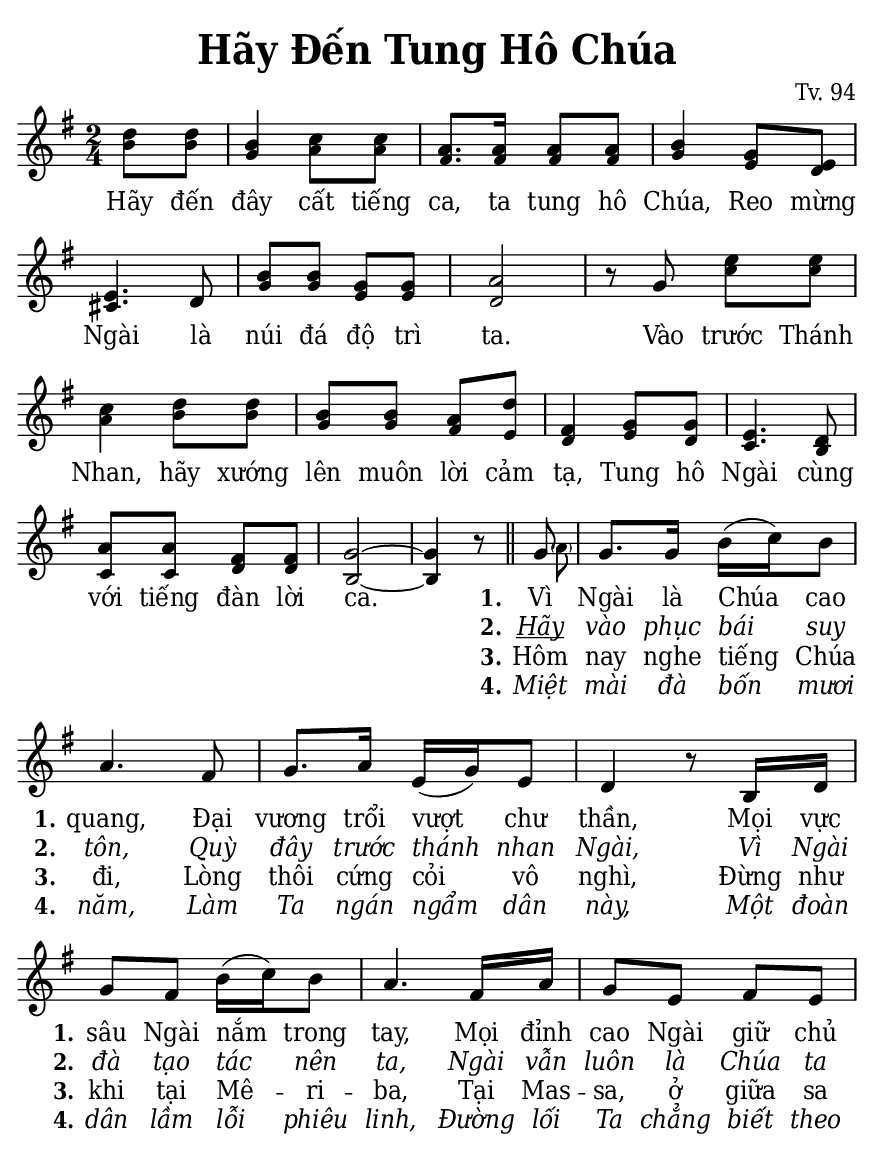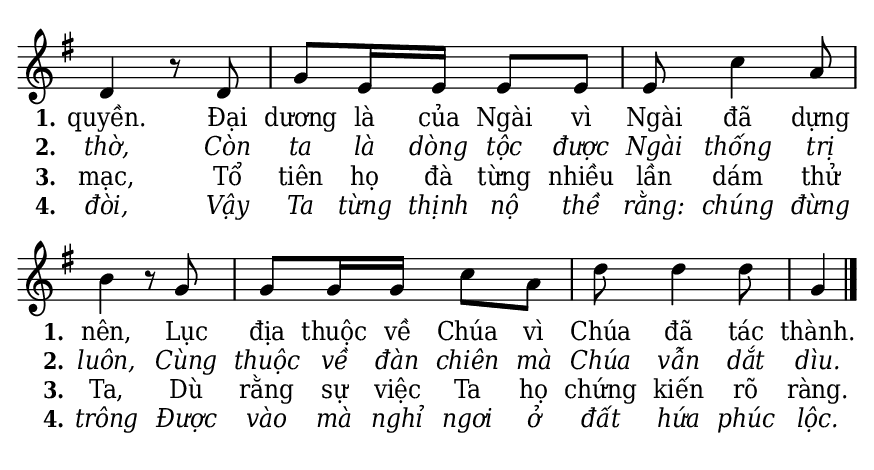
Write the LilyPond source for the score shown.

% Cài đặt chung\
\version "2.22.1"
\include "english.ly"

\header {
  title = \markup { \fontsize #1 "Hãy Đến Tung Hô Chúa" }
  composer = "Tv. 94"
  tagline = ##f
}

% Nhạc phiên khúc
nhacPhienKhucSop = \relative c'' {
  \partial 4 d8 d |
  b4 c8 c |
  a8. a16 a8 a |
  b4 g8 e |
  e4. d8 |
  b' b g g |
  a2 |
  r8 g e' e |
  c4 d8 d |
  b b a d |
  fs,4 g8 g |
  e4. d8 |
  a' a fs fs |
  g2 ~ |
  g4 r8 \bar "||"
  
  <<
    {
      \voiceOne
      g8
    }
    \new Voice = "splitpart" {
      \voiceTwo
      \once \override NoteColumn.force-hshift = #2.5
      \tweak font-size #-2
      \parenthesize
      a
    }
  >>
  \oneVoice
  g8. g16 b (c) b8 |
  a4. fs8 |
  g8. a16 e (g) e8 |
  d4 r8 b16 d |
  g8 fs b16 (c) b8 |
  a4. fs16 a |
  g8 e fs e |
  d4 r8 d |
  g e16 e e8 e |
  e c'4 a8 |
  b4 r8 g |
  g g16 g c8 a |
  d d4 d8 |
  g,4 \bar "|."
}

nhacPhienKhucAlto = \relative c'' {
  b8 b |
  g4 a8 a |
  fs8. fs16 fs8 fs |
  g4 e8 d |
  cs4. d8 |
  g g e e |
  d2 |
  r8 g c c |
  a4 b8 b |
  g g fs e |
  d4 e8 d |
  c4. b8 |
  c c d d |
  b2 ~ |
  b4 r8
}

% Lời phiên khúc
loiPhienKhucSop = \lyrics {
  %\set stanza = "ĐK:"
  Hãy đến đây cất tiếng ca,
  ta tung hô Chúa,
  Reo mừng Ngài là núi đá độ trì ta.
  Vào trước Thánh Nhan,
  hãy xướng lên muôn lời cảm tạ,
  Tung hô Ngài cùng với tiếng đàn lời ca.
  <<
    {
      \set stanza = "1."
      Vì Ngài là Chúa cao quang,
      Đại vương trổi vượt chư thần,
      Mọi vực sâu Ngài nắm trong tay,
      Mọi đỉnh cao Ngài giữ chủ quyền.
      Đại dương là của Ngài
      vì Ngài đã dựng nên,
      Lục địa thuộc về Chúa
      vì Chúa đã tác thành.
    }
    \new Lyrics {
	    \set associatedVoice = "beSop"
	    \set stanza = "2."
      \override Lyrics.LyricText.font-shape = #'italic
	    \markup { \italic \underline "Hãy" }
	    vào phục bái suy tôn,
	    Quỳ đây trước thánh nhan Ngài,
	    Vì Ngài đà tạo tác nên ta,
	    Ngài vẫn luôn là Chúa ta thờ,
	    Còn ta là dòng tộc được Ngài thống trị luôn,
	    Cùng thuộc về đàn chiên mà Chúa vẫn dắt dìu.
    }
    \new Lyrics {
	    \set associatedVoice = "beSop"
	    \set stanza = "3."
	    Hôm nay nghe tiếng Chúa đi,
	    Lòng thôi cứng cỏi vô nghì,
	    Đừng như khi tại Mê -- ri -- ba,
	    Tại Mas -- sa, ở giữa sa mạc,
	    Tổ tiên họ đà từng nhiều lần dám thử Ta,
	    Dù rằng sự việc Ta họ chứng kiến rõ ràng.
    }
    \new Lyrics {
	    \set associatedVoice = "beSop"
	    \set stanza = "4."
      \override Lyrics.LyricText.font-shape = #'italic
	    Miệt mài đà bốn mươi năm,
	    Làm Ta ngán ngẩm dân này,
	    Một đoàn dân lầm lỗi phiêu linh,
	    Đường lối Ta chẳng biết theo đòi,
	    Vậy Ta từng thịnh nộ thề rằng:
	    chúng đừng trông
	    Được vào mà nghỉ ngơi ở đất hứa phúc lộc.
    }
  >>
}

% Dàn trang
\paper {
  #(set-paper-size "a5")
  top-margin = 3\mm
  bottom-margin = 3\mm
  left-margin = 3\mm
  right-margin = 3\mm
  indent = #0
  #(define fonts
	 (make-pango-font-tree "Deja Vu Serif Condensed"
	 		       "Deja Vu Serif Condensed"
			       "Deja Vu Serif Condensed"
			       (/ 20 20)))
  print-page-number = ##f
  system-system-spacing = #'((basic-distance . 0.1) (padding . 2.5))
  ragged-bottom = ##t
}

TongNhip = {
  \key g \major \time 2/4
  \set Timing.beamExceptions = #'()
  \set Timing.baseMoment = #(ly:make-moment 1/4)
}

% mã nguồn cho những chức năng chưa hỗ trợ trong phiên bản lilypond hiện tại
% cung cấp bởi cộng đồng lilypond khi gửi email đến lilypond-user@gnu.org
% Đổi kích thước nốt cho bè phụ
notBePhu =
#(define-music-function (font-size music) (number? ly:music?)
   (for-some-music
     (lambda (m)
       (if (music-is-of-type? m 'rhythmic-event)
           (begin
             (set! (ly:music-property m 'tweaks)
                   (cons `(font-size . ,font-size)
                         (ly:music-property m 'tweaks)))
             #t)
           #f))
     music)
   music)

% in số phiên khúc trên mỗi dòng
#(define (add-grob-definition grob-name grob-entry)
    (set! all-grob-descriptions
          (cons ((@@ (lily) completize-grob-entry)
                 (cons grob-name grob-entry))
                all-grob-descriptions)))

#(add-grob-definition
   'StanzaNumberSpanner
   `((direction . ,LEFT)
     (font-series . bold)
     (padding . 1)
     (side-axis . ,X)
     (stencil . ,ly:text-interface::print)
     (X-offset . ,ly:side-position-interface::x-aligned-side)
     (Y-extent . ,grob::always-Y-extent-from-stencil)
     (meta . ((class . Spanner)
              (interfaces . (font-interface
                             side-position-interface
                             stanza-number-interface
                             text-interface))))))

\layout {
   \context {
     \Global
     \grobdescriptions #all-grob-descriptions
   }
   \context {
     \Score
     \remove Stanza_number_align_engraver
     \consists
       #(lambda (context)
          (let ((texts '())
                (syllables '()))
            (make-engraver
             (acknowledgers
              ((stanza-number-interface engraver grob source-engraver)
                 (set! texts (cons grob texts)))
              ((lyric-syllable-interface engraver grob source-engraver)
                 (set! syllables (cons grob syllables))))
             ((stop-translation-timestep engraver)
                (for-each
                 (lambda (text)
                   (for-each
                    (lambda (syllable)
                      (ly:pointer-group-interface::add-grob text
'side-support-elements syllable))
                    syllables))
                 texts)
                (set! syllables '())))))
   }
   \context {
     \Lyrics
     \remove Stanza_number_engraver
     \consists
       #(lambda (context)
          (let ((text #f)
                (last-stanza #f))
            (make-engraver
             ((process-music engraver)
                (let ((stanza (ly:context-property context 'stanza #f)))
                  (if (and stanza (not (equal? stanza last-stanza)))
                      (let ((column (ly:context-property context
'currentCommandColumn)))
                        (set! last-stanza stanza)
                        (if text
                            (ly:spanner-set-bound! text RIGHT column))

                        (set! text (ly:engraver-make-grob engraver
'StanzaNumberSpanner '()))
                        (ly:grob-set-property! text 'text stanza)
                        (ly:spanner-set-bound! text LEFT column)))))
             ((finalize engraver)
                (if text
                    (let ((column (ly:context-property context
'currentCommandColumn)))
                      (ly:spanner-set-bound! text RIGHT column)))))))
     \override StanzaNumberSpanner.horizon-padding = 10000
   }
}
% kết thúc mã nguồn

\score {
  \new ChoirStaff <<
    \new Staff \with {
        \consists "Merge_rests_engraver"
        printPartCombineTexts = ##f
      }
      <<
      \new Voice \TongNhip \partCombine 
        \nhacPhienKhucSop
        \notBePhu -1 { \nhacPhienKhucAlto }
      \new NullVoice = beSop \nhacPhienKhucSop
      \new Lyrics \lyricsto beSop \loiPhienKhucSop
      >>
  >>
  \layout {
    \override Lyrics.LyricSpace.minimum-distance = #1.6
    \override Score.BarNumber.break-visibility = ##(#f #f #f)
    \override Score.SpacingSpanner.uniform-stretching = ##t
  } 
}
